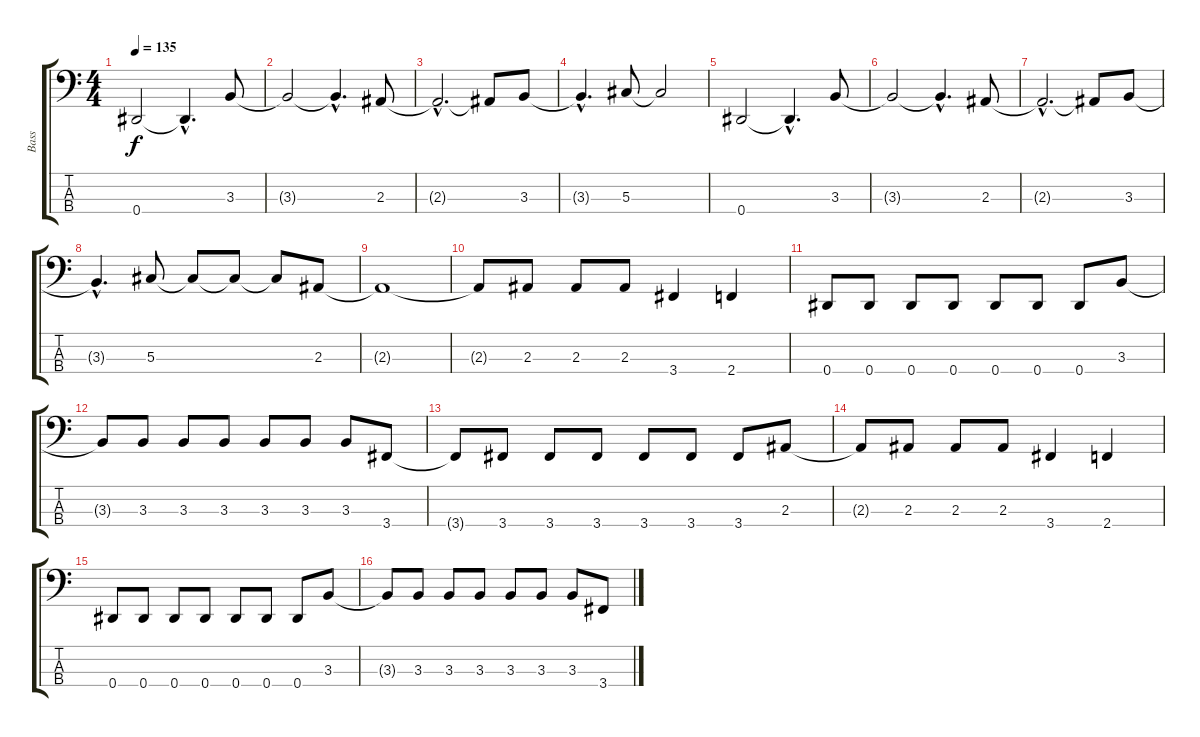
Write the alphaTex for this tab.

\track ("Bass" "Bass") {instrument electricbassfinger}
\staff {score tabs}
\tuning (Gb2 Db2 Ab1 Eb1) {hide}
\ts (4 4)
\tempo 135
\clef f4
\ks c
0.4.2{dy f} 0.4{hac t}.4{d} 3.3.8 |
3.3{t}.2 3.3{hac t}.4{d} 2.3.8 |
2.3{hac t}.2{d} 2.3{t}.8 3.3.8 |
3.3{hac t}.4{d} 5.3.8 5.3{t}.2 |
0.4.2 0.4{hac t}.4{d} 3.3.8 |
3.3{t}.2 3.3{hac t}.4{d} 2.3.8 |
2.3{hac t}.2{d} 2.3{t}.8 3.3.8 |
3.3{hac t}.4{d} 5.3.8 5.3{t}.8 5.3{t}.8 5.3{t}.8 2.3.8 |
2.3{t}.1 |
2.3{t}.8 2.3.8 2.3.8 2.3.8 3.4.4 2.4.4 |
0.4.8 0.4.8 0.4.8 0.4.8 0.4.8 0.4.8 0.4.8 3.3.8 |
3.3{t}.8 3.3.8 3.3.8 3.3.8 3.3.8 3.3.8 3.3.8 3.4.8 |
3.4{t}.8 3.4.8 3.4.8 3.4.8 3.4.8 3.4.8 3.4.8 2.3.8 |
2.3{t}.8 2.3.8 2.3.8 2.3.8 3.4.4 2.4.4 |
0.4.8 0.4.8 0.4.8 0.4.8 0.4.8 0.4.8 0.4.8 3.3.8 |
3.3{t}.8 3.3.8 3.3.8 3.3.8 3.3.8 3.3.8 3.3.8 3.4.8
